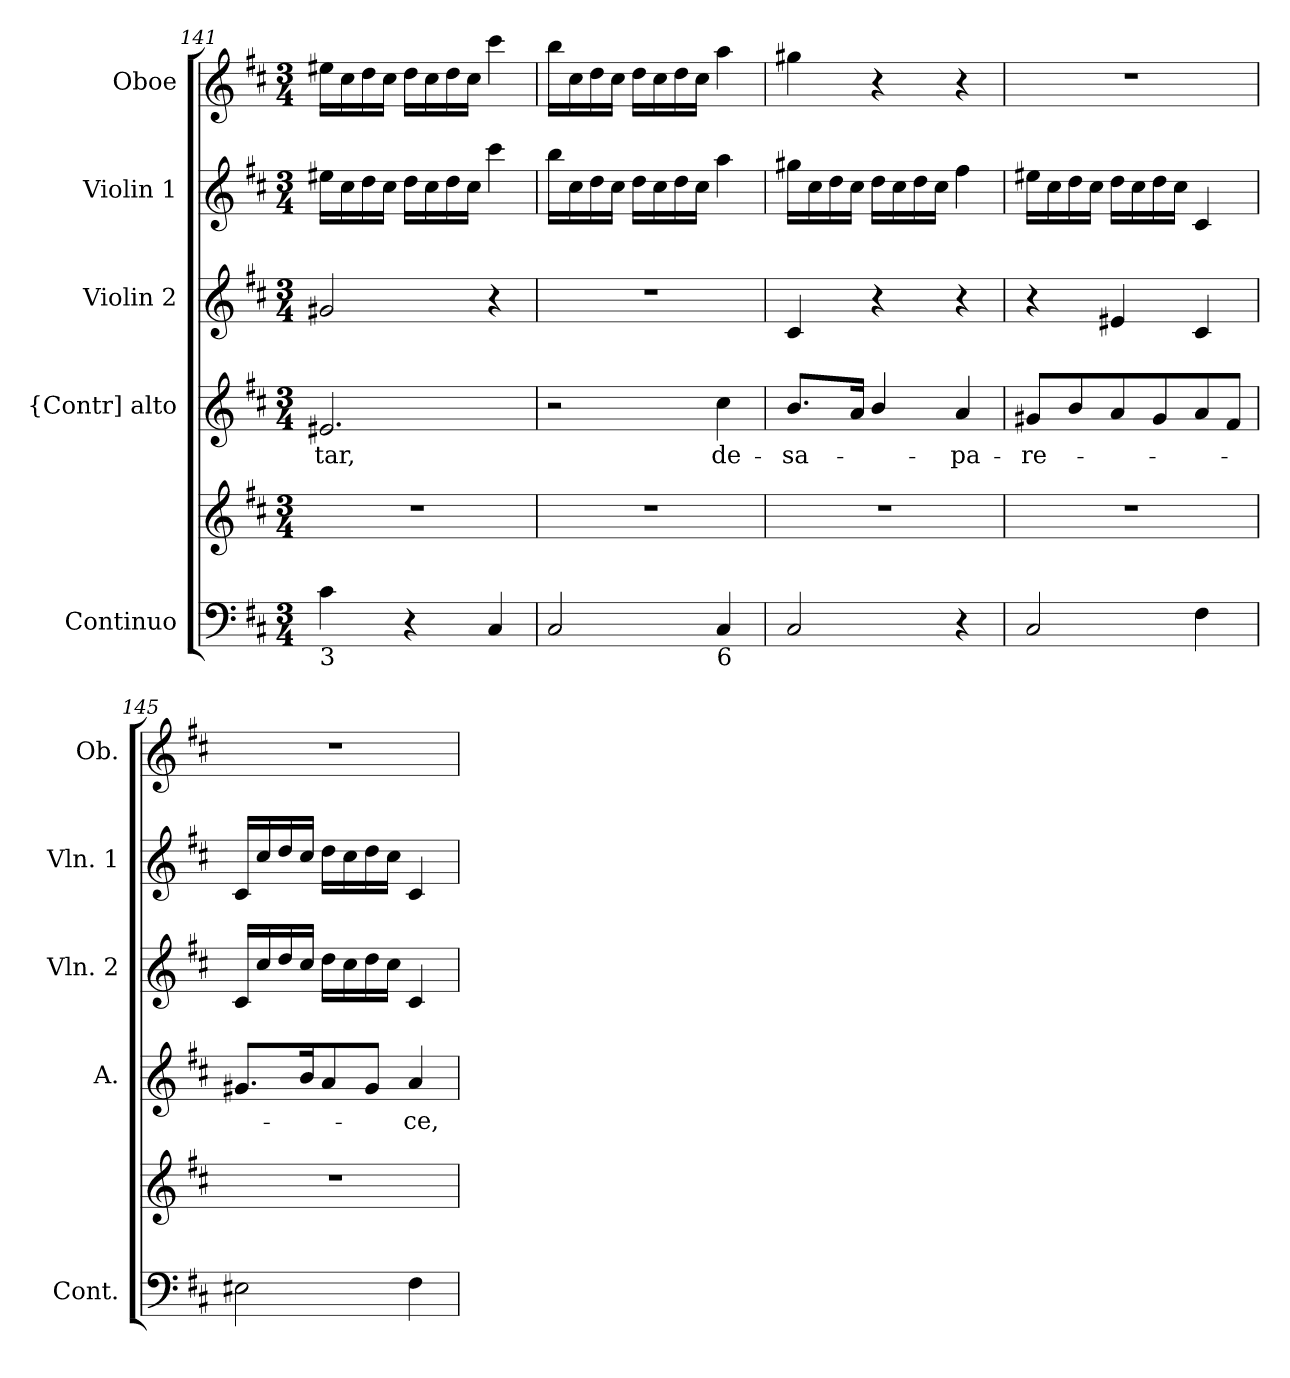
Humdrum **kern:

**kern	**kern	**kern	**text	**kern	**kern	**kern
*part5	*part5	*part4	*part4	*part3	*part2	*part1
*staff6	*staff5	*staff4	*staff4	*staff3	*staff2	*staff1
*I"Continuo	*	*I"{Contr] alto	*	*I"Violin 2	*I"Violin 1	*I"Oboe
*I'Cont.	*	*I'A.	*	*I'Vln. 2	*I'Vln. 1	*I'Ob.
*clefF4	*clefG2	*clefG2	*	*clefG2	*clefG2	*clefG2
*k[f#c#]	*k[f#c#]	*k[f#c#]	*	*k[f#c#]	*k[f#c#]	*k[f#c#]
*D:	*D:	*D:	*	*D:	*D:	*D:
*M3/4	*M3/4	*M3/4	*	*M3/4	*M3/4	*M3/4
=141	=141	=141	=141	=141	=141	=141
!	!LO:N:vis=1	!	!	!	!	!
!LO:TX:b:t=3	!	!	!	!	!	!
!	!	!	!LO:LY:b:color=#000000	!	!	!
4c#i\	2.r	2.e#Xi/	-tar,	2g#Xi/	16ee#Xi\LL	16ee#Xi\LL
.	.	.	.	.	16cc#i\	16cc#i\
.	.	.	.	.	16ddi\	16ddi\
.	.	.	.	.	16cc#i\JJ	16cc#i\JJ
4r	.	.	.	.	16ddi\LL	16ddi\LL
.	.	.	.	.	16cc#i\	16cc#i\
.	.	.	.	.	16ddi\	16ddi\
.	.	.	.	.	16cc#i\JJ	16cc#i\JJ
4C#i/	.	.	.	4r	4ccc#i\	4ccc#i\
!!LO:LB:g=z
=142	=142	=142	=142	=142	=142	=142
!	!LO:N:vis=1	!	!	!LO:N:vis=1	!	!
2C#i/	2.r	2r	.	2.r	16bbi\LL	16bbi\LL
.	.	.	.	.	16cc#i\	16cc#i\
.	.	.	.	.	16ddi\	16ddi\
.	.	.	.	.	16cc#i\JJ	16cc#i\JJ
.	.	.	.	.	16ddi\LL	16ddi\LL
.	.	.	.	.	16cc#i\	16cc#i\
.	.	.	.	.	16ddi\	16ddi\
.	.	.	.	.	16cc#i\JJ	16cc#i\JJ
!LO:TX:b:t=6	!	!	!	!	!	!
!	!	!	!LO:LY:b:color=#000000	!	!	!
4C#i/	.	4cc#i\	de-	.	4aai\	4aai\
=143	=143	=143	=143	=143	=143	=143
!	!LO:N:vis=1	!	!	!	!	!
!	!	!	!LO:LY:b:color=#000000	!	!	!
2C#i/	2.r	8.bi/L	-sa-	4c#i/	16gg#Xi\LL	4gg#Xi\
.	.	.	.	.	16cc#i\	.
.	.	.	.	.	16ddi\	.
.	.	16ai/Jk	.	.	16cc#i\JJ	.
.	.	4bi/	.	4r	16ddi\LL	4r
.	.	.	.	.	16cc#i\	.
.	.	.	.	.	16ddi\	.
.	.	.	.	.	16cc#i\JJ	.
!	!	!	!LO:LY:b:color=#000000	!	!	!
4r	.	4ai/	-pa-	4r	4ff#i\	4r
=144	=144	=144	=144	=144	=144	=144
!	!LO:N:vis=1	!	!	!	!	!
!	!	!	!LO:LY:b:color=#000000	!	!	!LO:N:vis=1
2C#i/	2.r	8g#Xi/L	-re-	4r	16ee#Xi\LL	2.r
.	.	.	.	.	16cc#i\	.
.	.	8bi/	.	.	16ddi\	.
.	.	.	.	.	16cc#i\JJ	.
.	.	8ai/	.	4e#Xi/	16ddi\LL	.
.	.	.	.	.	16cc#i\	.
.	.	8g#i/	.	.	16ddi\	.
.	.	.	.	.	16cc#i\JJ	.
4F#i\	.	8ai/	.	4c#i/	4c#i/	.
.	.	8f#i/J	.	.	.	.
=145	=145	=145	=145	=145	=145	=145
!	!LO:N:vis=1	!	!	!	!	!LO:N:vis=1
2E#Xi\	2.r	8.g#Xi/L	.	16c#i/LL	16c#i/LL	2.r
.	.	.	.	16cc#i/	16cc#i/	.
.	.	.	.	16ddi/	16ddi/	.
.	.	16bi/k	.	16cc#i/JJ	16cc#i/JJ	.
.	.	8ai/	.	16ddi\LL	16ddi\LL	.
.	.	.	.	16cc#i\	16cc#i\	.
.	.	8g#i/J	.	16ddi\	16ddi\	.
.	.	.	.	16cc#i\JJ	16cc#i\JJ	.
!	!	!	!LO:LY:b:color=#000000	!	!	!
4F#i\	.	4ai/	-ce,	4c#i/	4c#i/	.
=	=	=	=	=	=	=
*-	*-	*-	*-	*-	*-	*-
